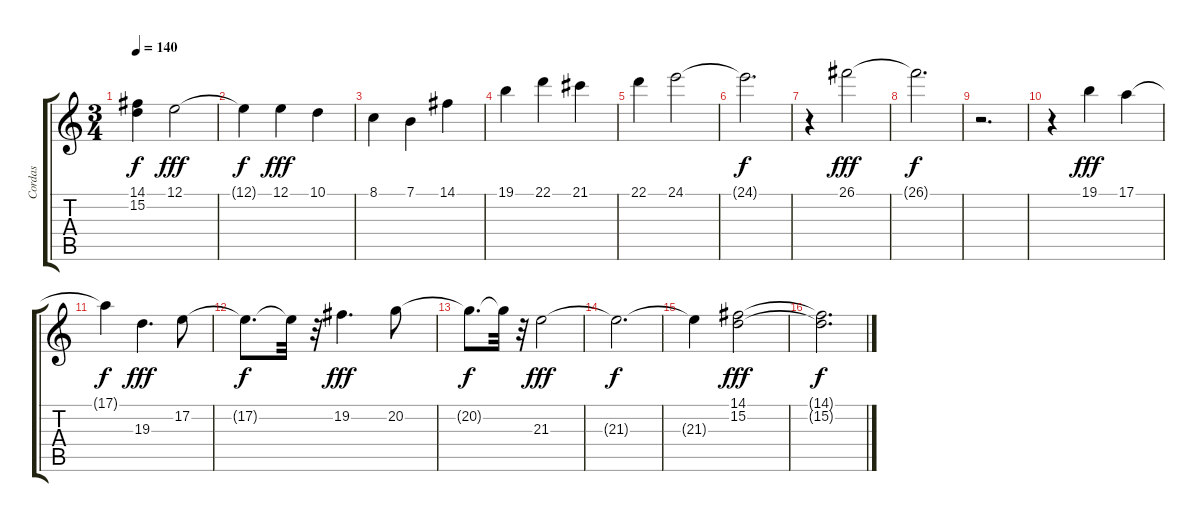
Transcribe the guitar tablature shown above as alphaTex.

\track ("Cordas" "Cordas") {instrument stringensemble2}
\staff {score tabs}
\tuning (E4 B3 G3 D3 A2 E2) {hide}
\ts (3 4)
\tempo 140
\clef g2
\ks c
(14.1{t} 15.2{t}).4{dy f} 12.1.2{dy fff} |
12.1{t}.4{dy f} 12.1.4{dy fff} 10.1.4 |
8.1.4 7.1.4 14.1.4 |
19.1.4 22.1.4 21.1.4 |
22.1.4 24.1.2 |
24.1{t}.2{d dy f} |
r.4 26.1.2{dy fff} |
26.1{t}.2{d dy f} |
r.2{d} |
r.4 19.1.4{dy fff} 17.1.4 |
17.1{t}.4{dy f} 19.3.4{d dy fff} 17.2.8 |
17.2{t}.8{d dy f} 17.2{t}.32 r.32 19.2.4{d dy fff} 20.2.8 |
20.2{t}.8{d dy f} 20.2{t}.32 r.32 21.3.2{dy fff} |
21.3{t}.2{d dy f} |
21.3{t}.4 (14.1 15.2).2{dy fff} |
(14.1{t} 15.2{t}).2{d dy f}
